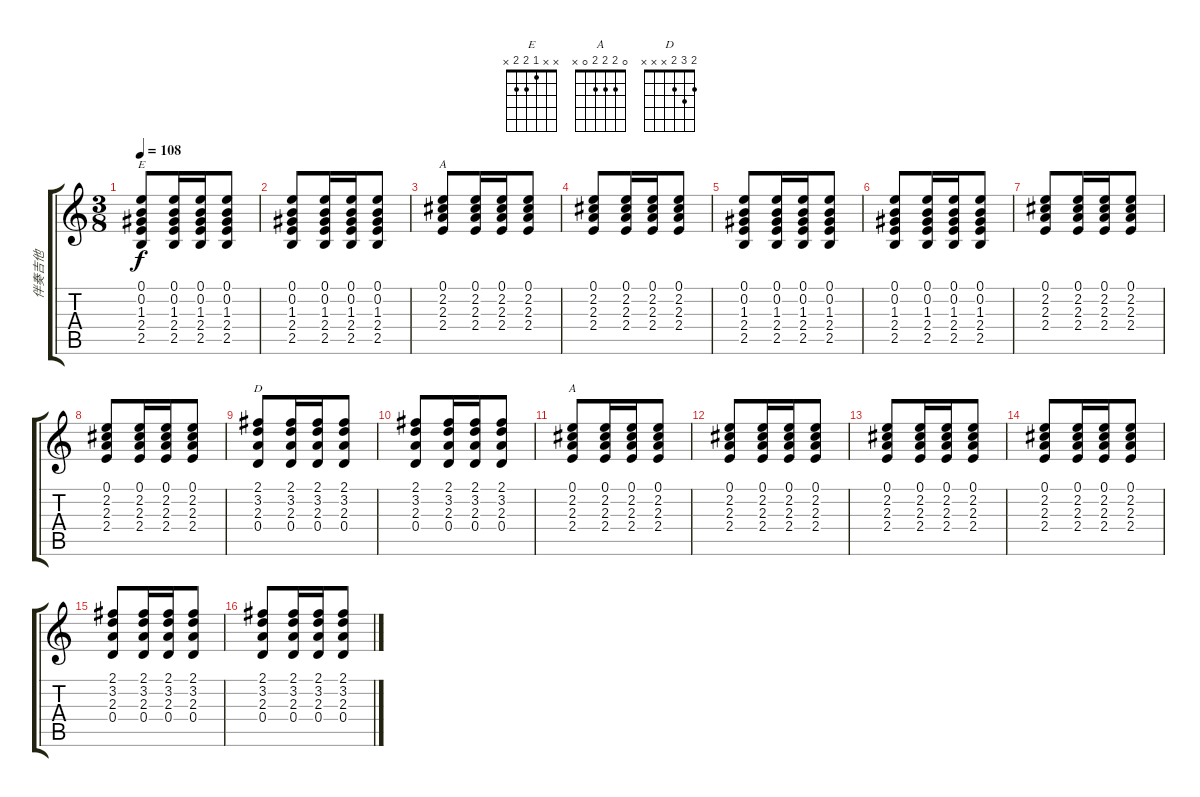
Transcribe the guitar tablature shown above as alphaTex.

\track ("伴奏吉他" "伴奏吉他") {instrument acousticguitarnylon}
\staff {score tabs}
\tuning (E4 B3 G3 D3 A2 E2) {hide}
\chord ("E" x x 1 2 2 x)
\chord ("A" 0 2 2 2 0 0)
\chord ("D" 2 3 2 x x x)
\chord ("A" 0 2 2 2 0 x)
\ts (3 8)
\tempo 108
\clef g2
\ks c
(0.1 0.2 1.3 2.4 2.5).8{ch "E" dy f} (0.1 0.2 1.3 2.4 2.5).16 (0.1 0.2 1.3 2.4 2.5).16 (0.1 0.2 1.3 2.4 2.5).8 |
(0.1 0.2 1.3 2.4 2.5).8 (0.1 0.2 1.3 2.4 2.5).16 (0.1 0.2 1.3 2.4 2.5).16 (0.1 0.2 1.3 2.4 2.5).8 |
(0.1 2.2 2.3 2.4).8{ch "A"} (0.1 2.2 2.3 2.4).16 (0.1 2.2 2.3 2.4).16 (0.1 2.2 2.3 2.4).8 |
(0.1 2.2 2.3 2.4).8 (0.1 2.2 2.3 2.4).16 (0.1 2.2 2.3 2.4).16 (0.1 2.2 2.3 2.4).8 |
(0.1 0.2 1.3 2.4 2.5).8 (0.1 0.2 1.3 2.4 2.5).16 (0.1 0.2 1.3 2.4 2.5).16 (0.1 0.2 1.3 2.4 2.5).8 |
(0.1 0.2 1.3 2.4 2.5).8 (0.1 0.2 1.3 2.4 2.5).16 (0.1 0.2 1.3 2.4 2.5).16 (0.1 0.2 1.3 2.4 2.5).8 |
(0.1 2.2 2.3 2.4).8 (0.1 2.2 2.3 2.4).16 (0.1 2.2 2.3 2.4).16 (0.1 2.2 2.3 2.4).8 |
(0.1 2.2 2.3 2.4).8 (0.1 2.2 2.3 2.4).16 (0.1 2.2 2.3 2.4).16 (0.1 2.2 2.3 2.4).8 |
(2.1 3.2 2.3 0.4).8{ch "D"} (2.1 3.2 2.3 0.4).16 (2.1 3.2 2.3 0.4).16 (2.1 3.2 2.3 0.4).8 |
(2.1 3.2 2.3 0.4).8 (2.1 3.2 2.3 0.4).16 (2.1 3.2 2.3 0.4).16 (2.1 3.2 2.3 0.4).8 |
(0.1 2.2 2.3 2.4).8{ch "A"} (0.1 2.2 2.3 2.4).16 (0.1 2.2 2.3 2.4).16 (0.1 2.2 2.3 2.4).8 |
(0.1 2.2 2.3 2.4).8 (0.1 2.2 2.3 2.4).16 (0.1 2.2 2.3 2.4).16 (0.1 2.2 2.3 2.4).8 |
(0.1 2.2 2.3 2.4).8 (0.1 2.2 2.3 2.4).16 (0.1 2.2 2.3 2.4).16 (0.1 2.2 2.3 2.4).8 |
(0.1 2.2 2.3 2.4).8 (0.1 2.2 2.3 2.4).16 (0.1 2.2 2.3 2.4).16 (0.1 2.2 2.3 2.4).8 |
(2.1 3.2 2.3 0.4).8 (2.1 3.2 2.3 0.4).16 (2.1 3.2 2.3 0.4).16 (2.1 3.2 2.3 0.4).8 |
(2.1 3.2 2.3 0.4).8 (2.1 3.2 2.3 0.4).16 (2.1 3.2 2.3 0.4).16 (2.1 3.2 2.3 0.4).8
